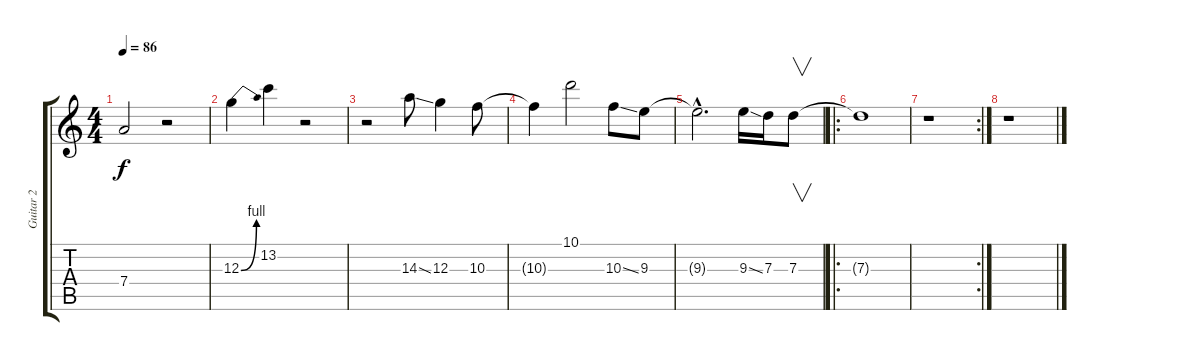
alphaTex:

\track ("Guitar 2" "Guitar 2") {instrument distortionguitar}
\staff {score tabs}
\tuning (E4 B3 G3 D3 A2 D2) {hide}
\ts (4 4)
\tempo 86
\clef g2
\ks c
7.4{t}.2{dy f} r.2 |
12.3{be (bend 0 0 60 4)}.4 13.2.4 r.2 |
r.2 14.3{ss}.8 12.3.4 10.3.8 |
10.3{t}.4 10.1.2 10.3{ss}.8 9.3.8 |
9.3{hac t}.2{d} 9.3{ss}.16 7.3.16 7.3.8{v} |
\ro
7.3{t}.1 |
\rc 2
r.1 |
r.1
